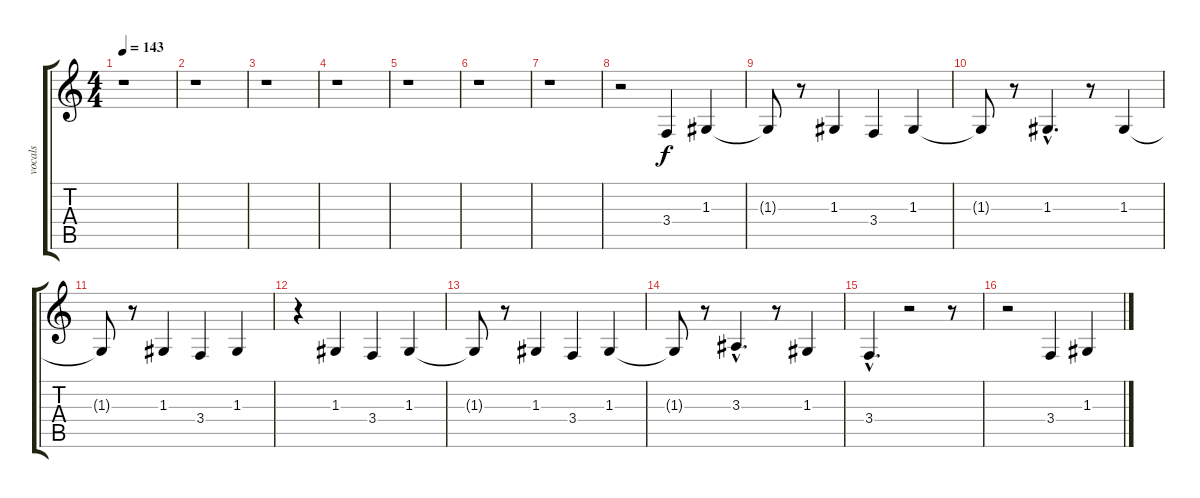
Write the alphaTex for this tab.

\track ("vocals" "vocals") {instrument lead2sawtooth}
\staff {score tabs}
\tuning (E4 B3 G3 D3 A2 E2) {hide}
\ts (4 4)
\tempo 143
\clef g2
\ks c
r.1{dy f instrument lead2sawtooth} |
r.1 |
r.1 |
r.1 |
r.1 |
r.1 |
r.1 |
r.2 3.4.4 1.3.4 |
1.3{t}.8 r.8 1.3.4 3.4.4 1.3.4 |
1.3{t}.8 r.8 1.3{hac}.4{d} r.8 1.3.4 |
1.3{t}.8 r.8 1.3.4 3.4.4 1.3.4 |
r.4 1.3.4 3.4.4 1.3.4 |
1.3{t}.8 r.8 1.3.4 3.4.4 1.3.4 |
1.3{t}.8 r.8 3.3{hac}.4{d} r.8 1.3.4 |
3.4{hac}.4{d} r.2 r.8 |
r.2 3.4.4 1.3.4
